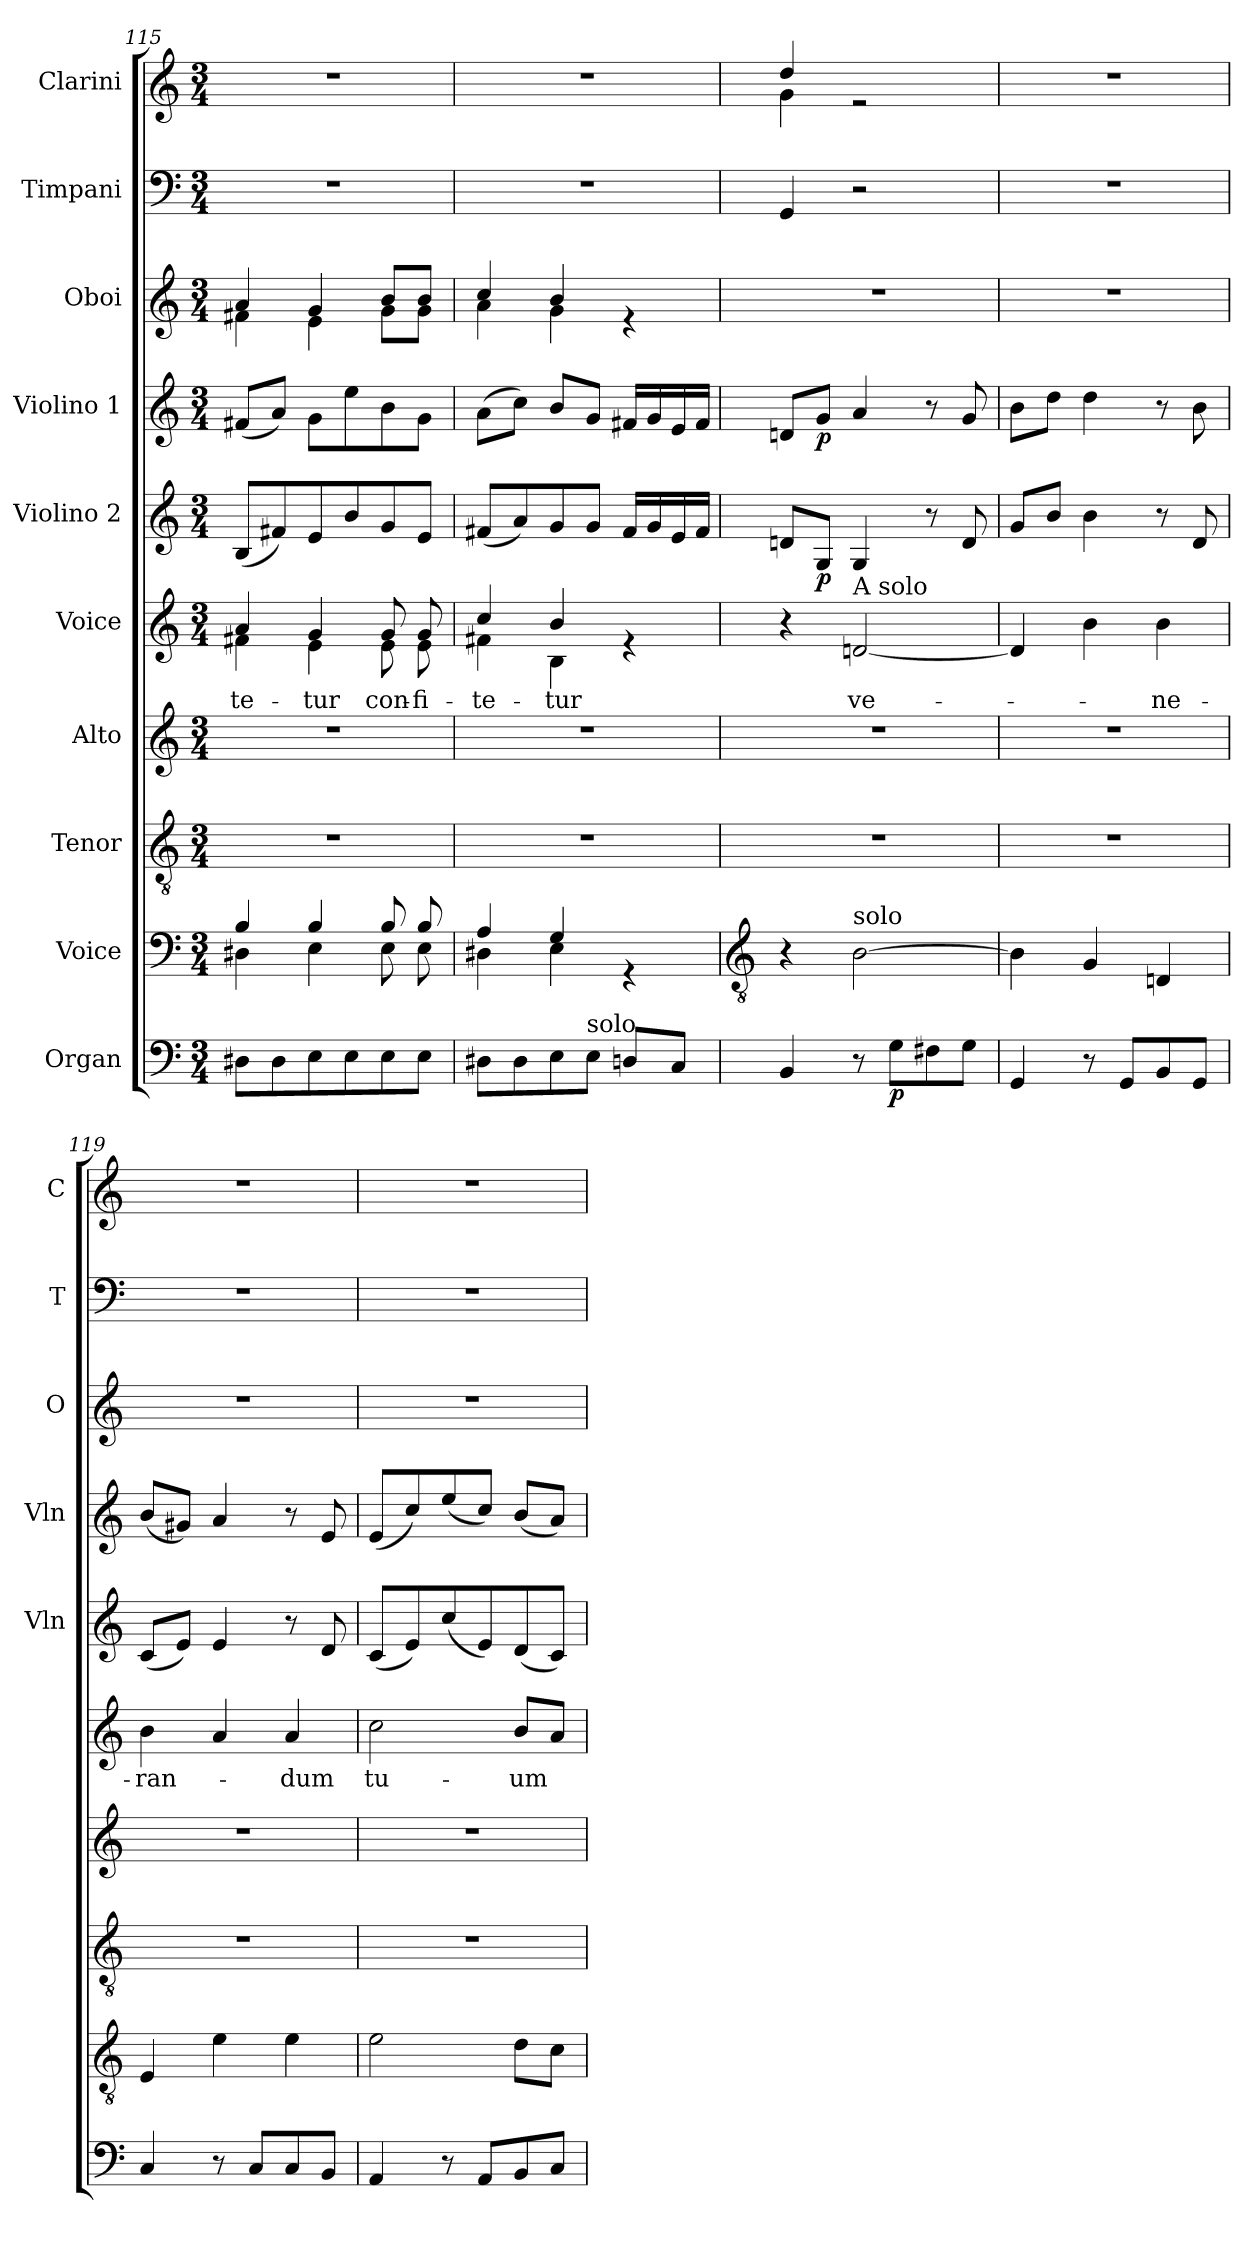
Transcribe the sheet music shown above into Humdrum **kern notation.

**kern	**dynam	**kern	**kern	**kern	**kern	**text	**kern	**dynam	**kern	**dynam	**kern	**kern	**kern
*part10	*part10	*part9	*part8	*part7	*part6	*part6	*part5	*part5	*part4	*part4	*part3	*part2	*part1
*staff10	*staff10	*staff9	*staff8	*staff7	*staff6	*staff6	*staff5	*staff5	*staff4	*staff4	*staff3	*staff2	*staff1
*I"Organ	*	*I"Voice	*I"Tenor	*I"Alto	*I"Voice	*	*I"Violino 2	*	*I"Violino 1	*	*I"Oboi	*I"Timpani	*I"Clarini
*	*	*	*	*	*	*	*I'Vln	*	*I'Vln	*	*I'O	*I'T	*I'C
*clefF4	*	*clefF4	*clefGv2	*clefG2	*clefG2	*	*clefG2	*	*clefG2	*	*clefG2	*clefF4	*clefG2
*k[]	*	*k[]	*k[]	*k[]	*k[]	*	*k[]	*	*k[]	*	*k[]	*k[]	*k[]
*M3/4	*	*M3/4	*M3/4	*M3/4	*M3/4	*	*M3/4	*	*M3/4	*	*M3/4	*M3/4	*M3/4
=115	=115	=115	=115	=115	=115	=115	=115	=115	=115	=115	=115	=115	=115
*	*	*^	*	*	*^	*	*	*	*	*	*	*	*
!	!	!	!	!	!	!	!	!LO:LY:b	!	!	!	!	!	!	!
*	*	*	*	*	*	*	*	*	*	*	*	*	*^	*	*
8D#X\L	.	4B/	4D#X\	2.r	2.r	4a/	4f#X\	-te-	(8B/L	.	(8f#X/L	.	4a/	4f#X\	2.r	2.r
8D#\	.	.	.	.	.	.	.	.	8f#X/)	.	8a/J)	.	.	.	.	.
!	!	!	!	!	!	!	!	!LO:LY:b	!	!	!	!	!	!	!	!
8E\	.	4B/	4E\	.	.	4g/	4e\	-tur	8e/	.	8g\L	.	4g/	4e\	.	.
8E\	.	.	.	.	.	.	.	.	8b/	.	8ee\	.	.	.	.	.
!	!	!	!	!	!	!	!	!LO:LY:b	!	!	!	!	!	!	!	!
8E\	.	8B/	8E\	.	.	8g/	8e\	con-	8g/	.	8b\	.	8b/L	8g\L	.	.
!	!	!	!	!	!	!	!	!LO:LY:b	!	!	!	!	!	!	!	!
8E\J	.	8B/	8E\	.	.	8g/	8e\	-fi-	8e/J	.	8g\J	.	8b/J	8g\J	.	.
!!LO:PB:g=z
=116	=116	=116	=116	=116	=116	=116	=116	=116	=116	=116	=116	=116	=116	=116	=116	=116
!	!	!	!	!	!	!	!	!LO:LY:b	!	!	!	!	!	!	!	!
8D#X\L	.	4A/	4D#X\	2.r	2.r	4cc/	4f#X\	-te-	(8f#X/L	.	(8a\L	.	4cc/	4a\	2.r	2.r
8D#\	.	.	.	.	.	.	.	.	8a/)	.	8cc\J)	.	.	.	.	.
!	!	!	!	!	!	!	!	!LO:LY:b	!	!	!	!	!	!	!	!
8E\	.	4G/	4E\	.	.	4b/	4B\	-tur	8g/	.	8b/L	.	4b/	4g\	.	.
!LO:TX:a:t=solo	!	!	!	!	!	!	!	!	!	!	!	!	!	!	!	!
8E\J	.	.	.	.	.	.	.	.	8g/J	.	8g/J	.	.	.	.	.
8Dn/L	.	4rGG	4ryy	.	.	4re	4ryy	.	16f#/LL	.	16f#X/LL	.	4re	4ryy	.	.
.	.	.	.	.	.	.	.	.	16g/	.	16g/	.	.	.	.	.
8C/J	.	.	.	.	.	.	.	.	16e/	.	16e/	.	.	.	.	.
.	.	.	.	.	.	.	.	.	16f#/JJ	.	16f#/JJ	.	.	.	.	.
*	*	*v	*v	*	*	*v	*v	*	*	*	*	*	*v	*v	*	*
=117	=117	=117	=117	=117	=117	=117	=117	=117	=117	=117	=117	=117	=117
*	*	*clefGv2	*	*	*	*	*	*	*	*	*	*	*
*	*	*	*	*	*	*	*	*	*	*	*	*	*^
4BB/	.	4r	2.r	2.r	4r	.	8dn/L	.	8dn/L	.	2.r	4GG/	4dd/	4g\
!	!	!	!	!	!	!	!	!LO:DY:b	!	!LO:DY:b	!	!	!	!
.	.	.	.	.	.	.	8G/J	p	8g/J	p	.	.	.	.
!	!	!	!	!	!LO:TX:a:t=A solo	!	!	!	!	!	!	!	!	!
!	!	!LO:TX:a:t=solo	!	!	!	!	!	!	!	!	!	!	!	!
!	!	!	!	!	!	!LO:LY:b	!	!	!	!	!	!	!	!
8r	.	[2B\	.	.	[2dn/	ve-	4G/	.	4a/	.	.	2r	2re	2ryy
!	!LO:DY:b	!	!	!	!	!	!	!	!	!	!	!	!	!
8G\L	p	.	.	.	.	.	.	.	.	.	.	.	.	.
8F#X\	.	.	.	.	.	.	8r	.	8r	.	.	.	.	.
8G\J	.	.	.	.	.	.	8d/	.	8g/	.	.	.	.	.
*	*	*	*	*	*	*	*	*	*	*	*	*	*v	*v
=118	=118	=118	=118	=118	=118	=118	=118	=118	=118	=118	=118	=118	=118
4GG/	.	4B\]	2.r	2.r	4d/]	.	8g/L	.	8b\L	.	2.r	2.r	2.r
.	.	.	.	.	.	.	8b/J	.	8dd\J	.	.	.	.
8r	.	4G/	.	.	4b\	.	4b\	.	4dd\	.	.	.	.
8GG/L	.	.	.	.	.	.	.	.	.	.	.	.	.
!	!	!	!	!	!	!LO:LY:b	!	!	!	!	!	!	!
8BB/	.	4Dn/	.	.	4b\	-ne-	8r	.	8r	.	.	.	.
8GG/J	.	.	.	.	.	.	8d/	.	8b\	.	.	.	.
=119	=119	=119	=119	=119	=119	=119	=119	=119	=119	=119	=119	=119	=119
!	!	!	!	!	!	!LO:LY:b	!	!	!	!	!	!	!
4C/	.	4E/	2.r	2.r	4b\	-ran-	(8c/L	.	(8b/L	.	2.r	2.r	2.r
.	.	.	.	.	.	.	8e/J)	.	8g#X/J)	.	.	.	.
8r	.	4e\	.	.	4a/	.	4e/	.	4a/	.	.	.	.
8C/L	.	.	.	.	.	.	.	.	.	.	.	.	.
!	!	!	!	!	!	!LO:LY:b	!	!	!	!	!	!	!
8C/	.	4e\	.	.	4a/	-dum	8r	.	8r	.	.	.	.
8BB/J	.	.	.	.	.	.	8d/	.	8e/	.	.	.	.
=120	=120	=120	=120	=120	=120	=120	=120	=120	=120	=120	=120	=120	=120
!	!	!	!	!	!	!LO:LY:b	!	!	!	!	!	!	!
4AA/	.	2e\	2.r	2.r	2cc\	tu-	(8c/L	.	(8e/L	.	2.r	2.r	2.r
.	.	.	.	.	.	.	8e/)	.	8cc/)	.	.	.	.
8r	.	.	.	.	.	.	(8cc/	.	(8ee/	.	.	.	.
8AA/L	.	.	.	.	.	.	8e/)	.	8cc/J)	.	.	.	.
!	!	!	!	!	!	!LO:LY:b	!	!	!	!	!	!	!
8BB/	.	8d\L	.	.	8b/L	-um	(8d/	.	(8b/L	.	.	.	.
8C/J	.	8c\J	.	.	8a/J	.	8c/J)	.	8a/J)	.	.	.	.
=	=	=	=	=	=	=	=	=	=	=	=	=	=
*-	*-	*-	*-	*-	*-	*-	*-	*-	*-	*-	*-	*-	*-
